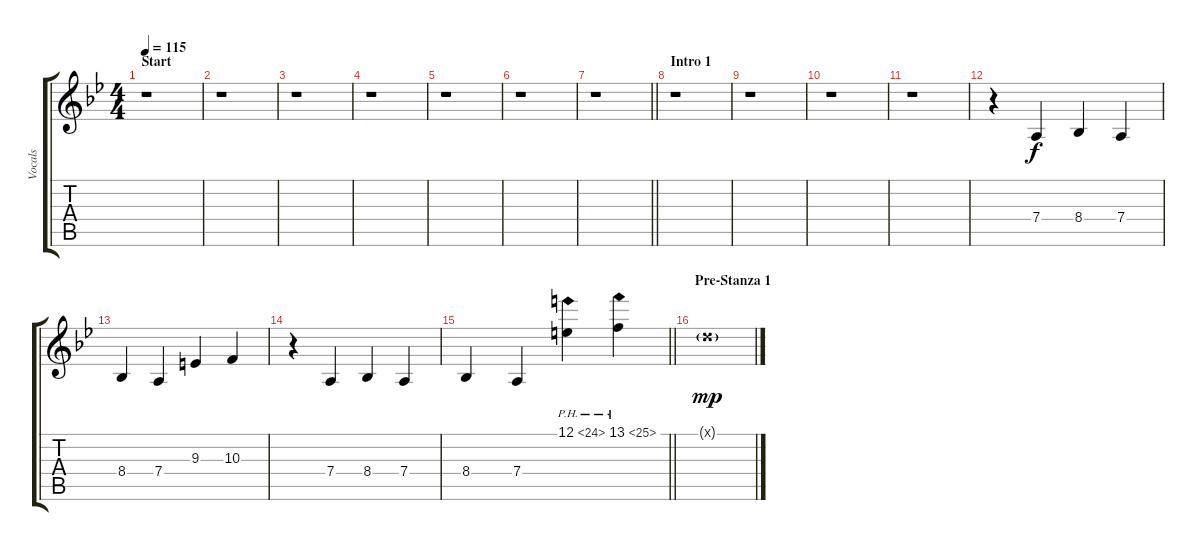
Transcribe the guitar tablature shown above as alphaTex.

\track ("Vocals" "Vocals") {instrument clarinet}
\staff {score tabs}
\tuning (E4 B3 G3 D3 A2 E2) {hide}
\ts (4 4)
\section ("" "Start")
\tempo 115
\clef g2
\ks bb
r.1{dy f instrument clarinet} |
r.1 |
r.1 |
r.1 |
r.1 |
r.1 |
\barLineRight lightlight
r.1 |
\section ("" "Intro 1")
r.1 |
r.1 |
r.1 |
r.1 |
r.4 7.4.4 8.4.4 7.4.4 |
8.4.4 7.4.4 9.3.4 10.3.4 |
r.4 7.4.4 8.4.4 7.4.4 |
\barLineRight lightlight
8.4.4 7.4.4 12.1{ph 12}.4 13.1{ph 12}.4 |
\section ("" "Pre-Stanza 1")
10.1{g x}.1{dy mp}
